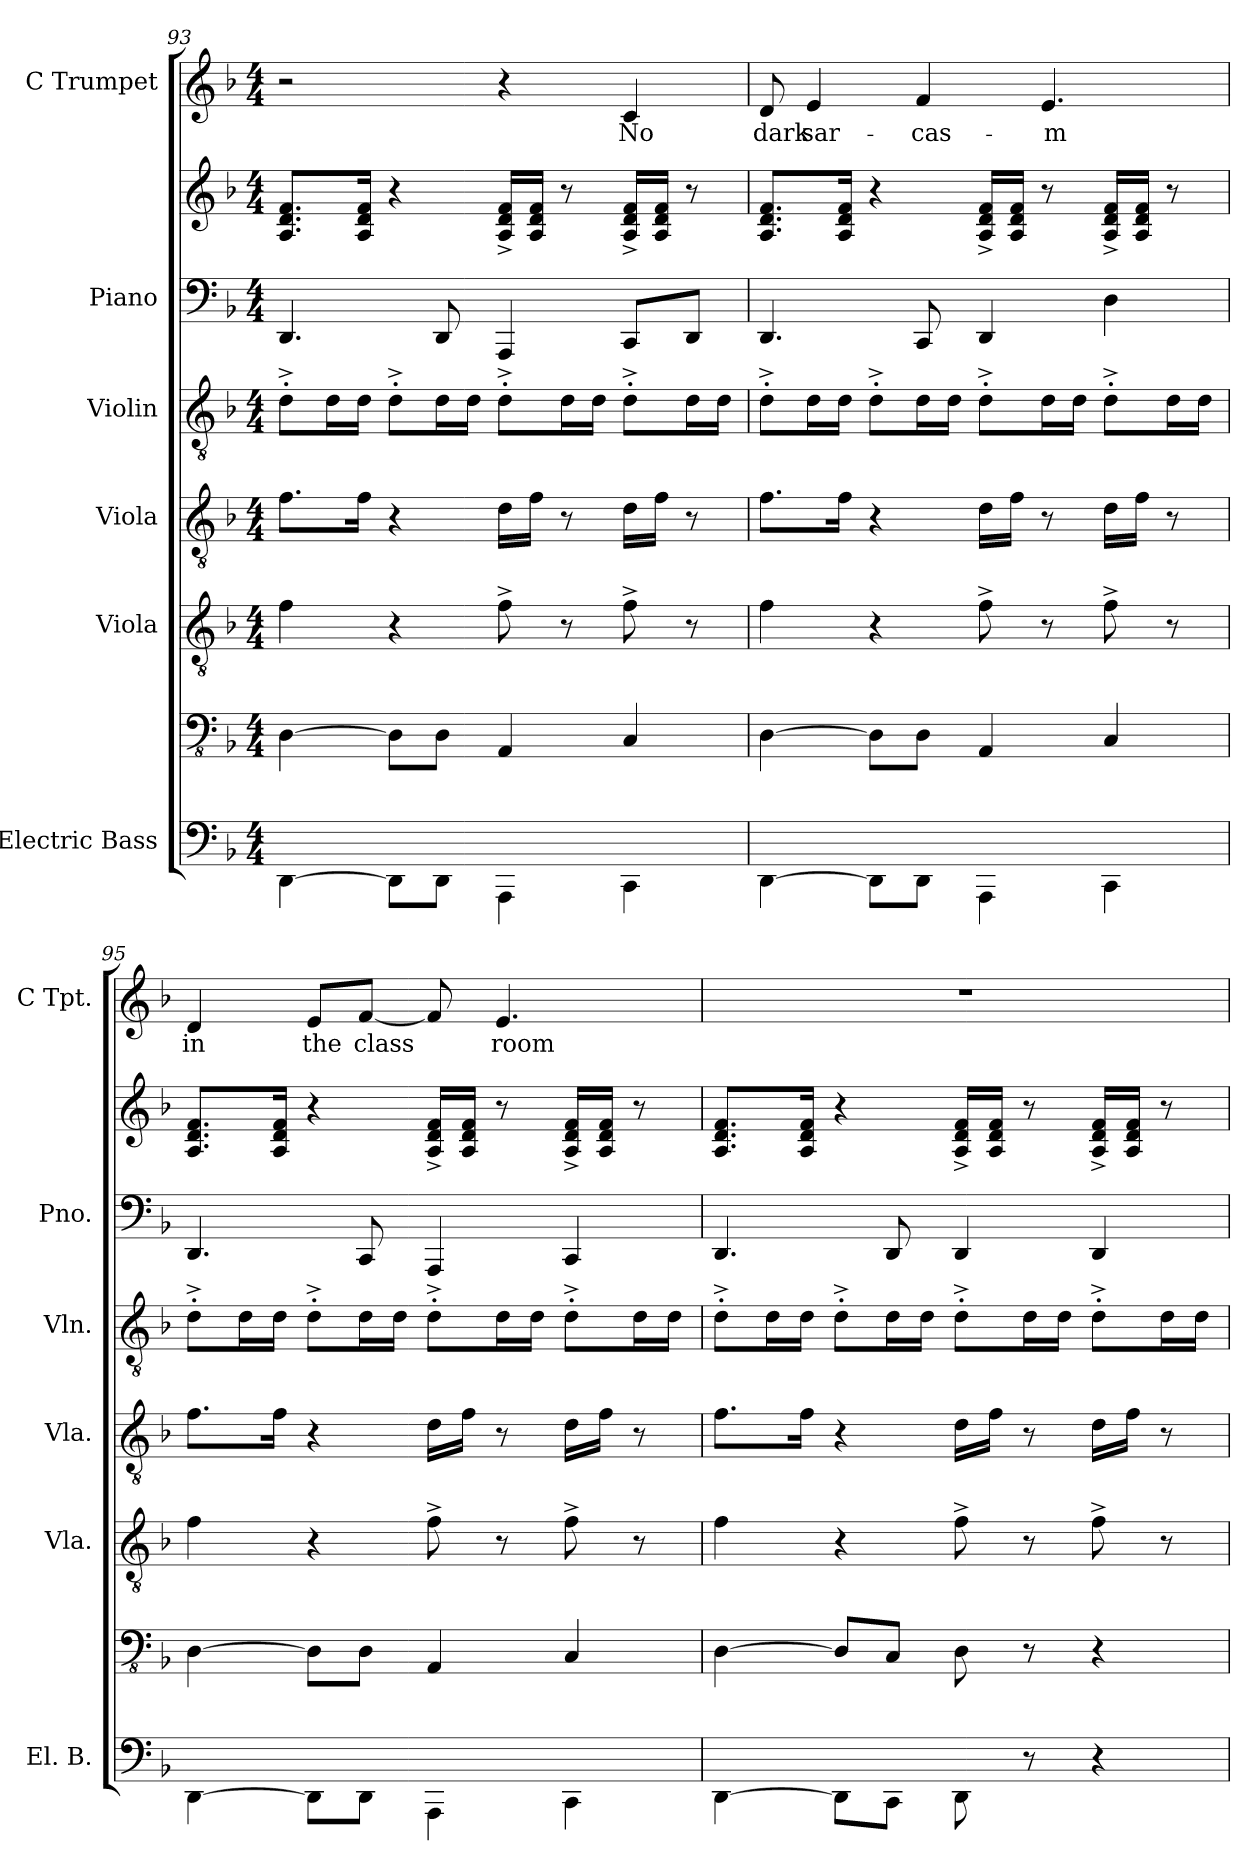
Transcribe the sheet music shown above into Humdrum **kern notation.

**kern	**kern	**kern	**kern	**kern	**kern	**kern	**kern	**text
*part6	*part6	*part5	*part4	*part3	*part2	*part2	*part1	*part1
*staff8	*staff7	*staff6	*staff5	*staff4	*staff3	*staff2	*staff1	*staff1
*I"Electric Bass	*	*I"Viola	*I"Viola	*I"Violin	*I"Piano	*	*I"C Trumpet	*
*I'El. B.	*	*I'Vla.	*I'Vla.	*I'Vln.	*I'Pno.	*	*I'C Tpt.	*
*	*clefFv4	*clefGv2	*clefGv2	*clefGv2	*clefF4	*clefG2	*clefG2	*
*k[b-]	*k[b-]	*k[b-]	*k[b-]	*k[b-]	*k[b-]	*k[b-]	*k[b-]	*
*M4/4	*M4/4	*M4/4	*M4/4	*M4/4	*M4/4	*M4/4	*M4/4	*
=93	=93	=93	=93	=93	=93	=93	=93	=93
[4DD\	[4DD\	4f\	8.f\L	8d'^\L	4.DD/	8.A/ 8.d/ 8.f/L	2r	.
.	.	.	.	16d\L	.	.	.	.
.	.	.	16f\Jk	16d\JJ	.	16A/ 16d/ 16f/Jk	.	.
8DD\L]	8DD\L]	4r	4r	8d'^\L	.	4r	.	.
8DD\J	8DD\J	.	.	16d\L	8DD/	.	.	.
.	.	.	.	16d\JJ	.	.	.	.
4AAA\	4AAA/	8f^\	16d\LL	8d'^\L	4AAA/	16A/^ 16d/^ 16f/^LL	4r	.
.	.	.	16f\JJ	.	.	16A/ 16d/ 16f/JJ	.	.
.	.	8r	8r	16d\L	.	8r	.	.
.	.	.	.	16d\JJ	.	.	.	.
4CC\	4CC/	8f^\	16d\LL	8d'^\L	8CC/L	16A/^ 16d/^ 16f/^LL	4c/	No
.	.	.	16f\JJ	.	.	16A/ 16d/ 16f/JJ	.	.
.	.	8r	8r	16d\L	8DD/J	8r	.	.
.	.	.	.	16d\JJ	.	.	.	.
=94	=94	=94	=94	=94	=94	=94	=94	=94
[4DD\	[4DD\	4f\	8.f\L	8d'^\L	4.DD/	8.A/ 8.d/ 8.f/L	8d/	dark
.	.	.	.	16d\L	.	.	4e/	sar-
.	.	.	16f\Jk	16d\JJ	.	16A/ 16d/ 16f/Jk	.	.
8DD\L]	8DD\L]	4r	4r	8d'^\L	.	4r	.	.
8DD\J	8DD\J	.	.	16d\L	8CC/	.	4f/	-cas-
.	.	.	.	16d\JJ	.	.	.	.
4AAA\	4AAA/	8f^\	16d\LL	8d'^\L	4DD/	16A/^ 16d/^ 16f/^LL	.	.
.	.	.	16f\JJ	.	.	16A/ 16d/ 16f/JJ	.	.
.	.	8r	8r	16d\L	.	8r	4.e/	-m
.	.	.	.	16d\JJ	.	.	.	.
4CC\	4CC/	8f^\	16d\LL	8d'^\L	4D\	16A/^ 16d/^ 16f/^LL	.	.
.	.	.	16f\JJ	.	.	16A/ 16d/ 16f/JJ	.	.
.	.	8r	8r	16d\L	.	8r	.	.
.	.	.	.	16d\JJ	.	.	.	.
!!LO:PB:g=z
=95	=95	=95	=95	=95	=95	=95	=95	=95
[4DD\	[4DD\	4f\	8.f\L	8d'^\L	4.DD/	8.A/ 8.d/ 8.f/L	4d/	in
.	.	.	.	16d\L	.	.	.	.
.	.	.	16f\Jk	16d\JJ	.	16A/ 16d/ 16f/Jk	.	.
8DD\L]	8DD\L]	4r	4r	8d'^\L	.	4r	8e/L	the
8DD\J	8DD\J	.	.	16d\L	8CC/	.	[8f/J	class
.	.	.	.	16d\JJ	.	.	.	.
4AAA\	4AAA/	8f^\	16d\LL	8d'^\L	4AAA/	16A/^ 16d/^ 16f/^LL	8f/]	.
.	.	.	16f\JJ	.	.	16A/ 16d/ 16f/JJ	.	.
.	.	8r	8r	16d\L	.	8r	4.e/	room
.	.	.	.	16d\JJ	.	.	.	.
4CC\	4CC/	8f^\	16d\LL	8d'^\L	4CC/	16A/^ 16d/^ 16f/^LL	.	.
.	.	.	16f\JJ	.	.	16A/ 16d/ 16f/JJ	.	.
.	.	8r	8r	16d\L	.	8r	.	.
.	.	.	.	16d\JJ	.	.	.	.
=96	=96	=96	=96	=96	=96	=96	=96	=96
[4DD\	[4DD\	4f\	8.f\L	8d'^\L	4.DD/	8.A/ 8.d/ 8.f/L	1r	.
.	.	.	.	16d\L	.	.	.	.
.	.	.	16f\Jk	16d\JJ	.	16A/ 16d/ 16f/Jk	.	.
8DD\L]	8DD/L]	4r	4r	8d'^\L	.	4r	.	.
8CC\J	8CC/J	.	.	16d\L	8DD/	.	.	.
.	.	.	.	16d\JJ	.	.	.	.
8DD\	8DD\	8f^\	16d\LL	8d'^\L	4DD/	16A/^ 16d/^ 16f/^LL	.	.
.	.	.	16f\JJ	.	.	16A/ 16d/ 16f/JJ	.	.
8r	8r	8r	8r	16d\L	.	8r	.	.
.	.	.	.	16d\JJ	.	.	.	.
4r	4r	8f^\	16d\LL	8d'^\L	4DD/	16A/^ 16d/^ 16f/^LL	.	.
.	.	.	16f\JJ	.	.	16A/ 16d/ 16f/JJ	.	.
.	.	8r	8r	16d\L	.	8r	.	.
.	.	.	.	16d\JJ	.	.	.	.
=	=	=	=	=	=	=	=	=
*-	*-	*-	*-	*-	*-	*-	*-	*-
